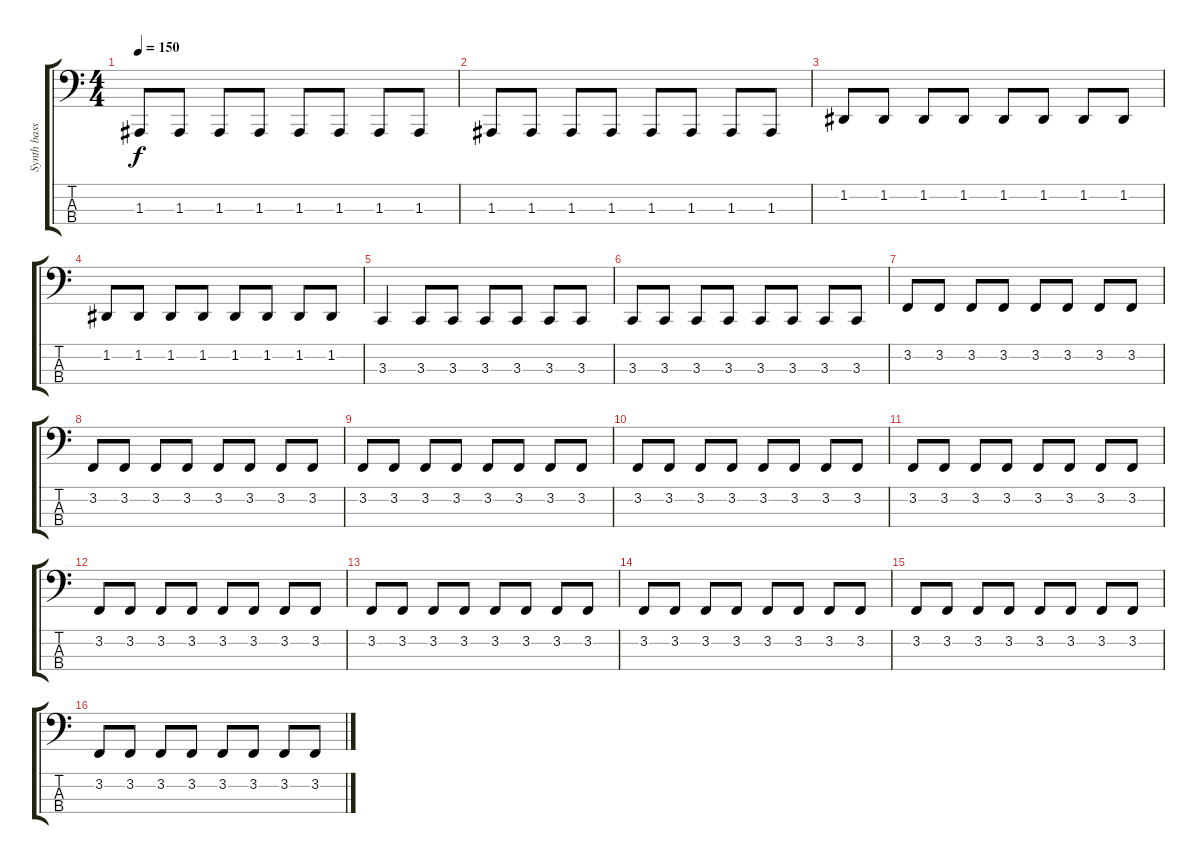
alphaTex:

\track ("Synth bass" "Synth bass") {instrument lead1square}
\staff {score tabs}
\tuning (G2 D2 A1 E1) {hide}
\ts (4 4)
\tempo 150
\clef f4
\ks c
1.3.8{dy f} 1.3.8 1.3.8 1.3.8 1.3.8 1.3.8 1.3.8 1.3.8 |
1.3.8 1.3.8 1.3.8 1.3.8 1.3.8 1.3.8 1.3.8 1.3.8 |
1.2.8 1.2.8 1.2.8 1.2.8 1.2.8 1.2.8 1.2.8 1.2.8 |
1.2.8 1.2.8 1.2.8 1.2.8 1.2.8 1.2.8 1.2.8 1.2.8 |
3.3.4 3.3.8 3.3.8 3.3.8 3.3.8 3.3.8 3.3.8 |
3.3.8 3.3.8 3.3.8 3.3.8 3.3.8 3.3.8 3.3.8 3.3.8 |
3.2.8 3.2.8 3.2.8 3.2.8 3.2.8 3.2.8 3.2.8 3.2.8 |
3.2.8 3.2.8 3.2.8 3.2.8 3.2.8 3.2.8 3.2.8 3.2.8 |
3.2.8 3.2.8 3.2.8 3.2.8 3.2.8 3.2.8 3.2.8 3.2.8 |
3.2.8 3.2.8 3.2.8 3.2.8 3.2.8 3.2.8 3.2.8 3.2.8 |
3.2.8 3.2.8 3.2.8 3.2.8 3.2.8 3.2.8 3.2.8 3.2.8 |
3.2.8 3.2.8 3.2.8 3.2.8 3.2.8 3.2.8 3.2.8 3.2.8 |
3.2.8 3.2.8 3.2.8 3.2.8 3.2.8 3.2.8 3.2.8 3.2.8 |
3.2.8 3.2.8 3.2.8 3.2.8 3.2.8 3.2.8 3.2.8 3.2.8 |
3.2.8 3.2.8 3.2.8 3.2.8 3.2.8 3.2.8 3.2.8 3.2.8 |
3.2.8 3.2.8 3.2.8 3.2.8 3.2.8 3.2.8 3.2.8 3.2.8
